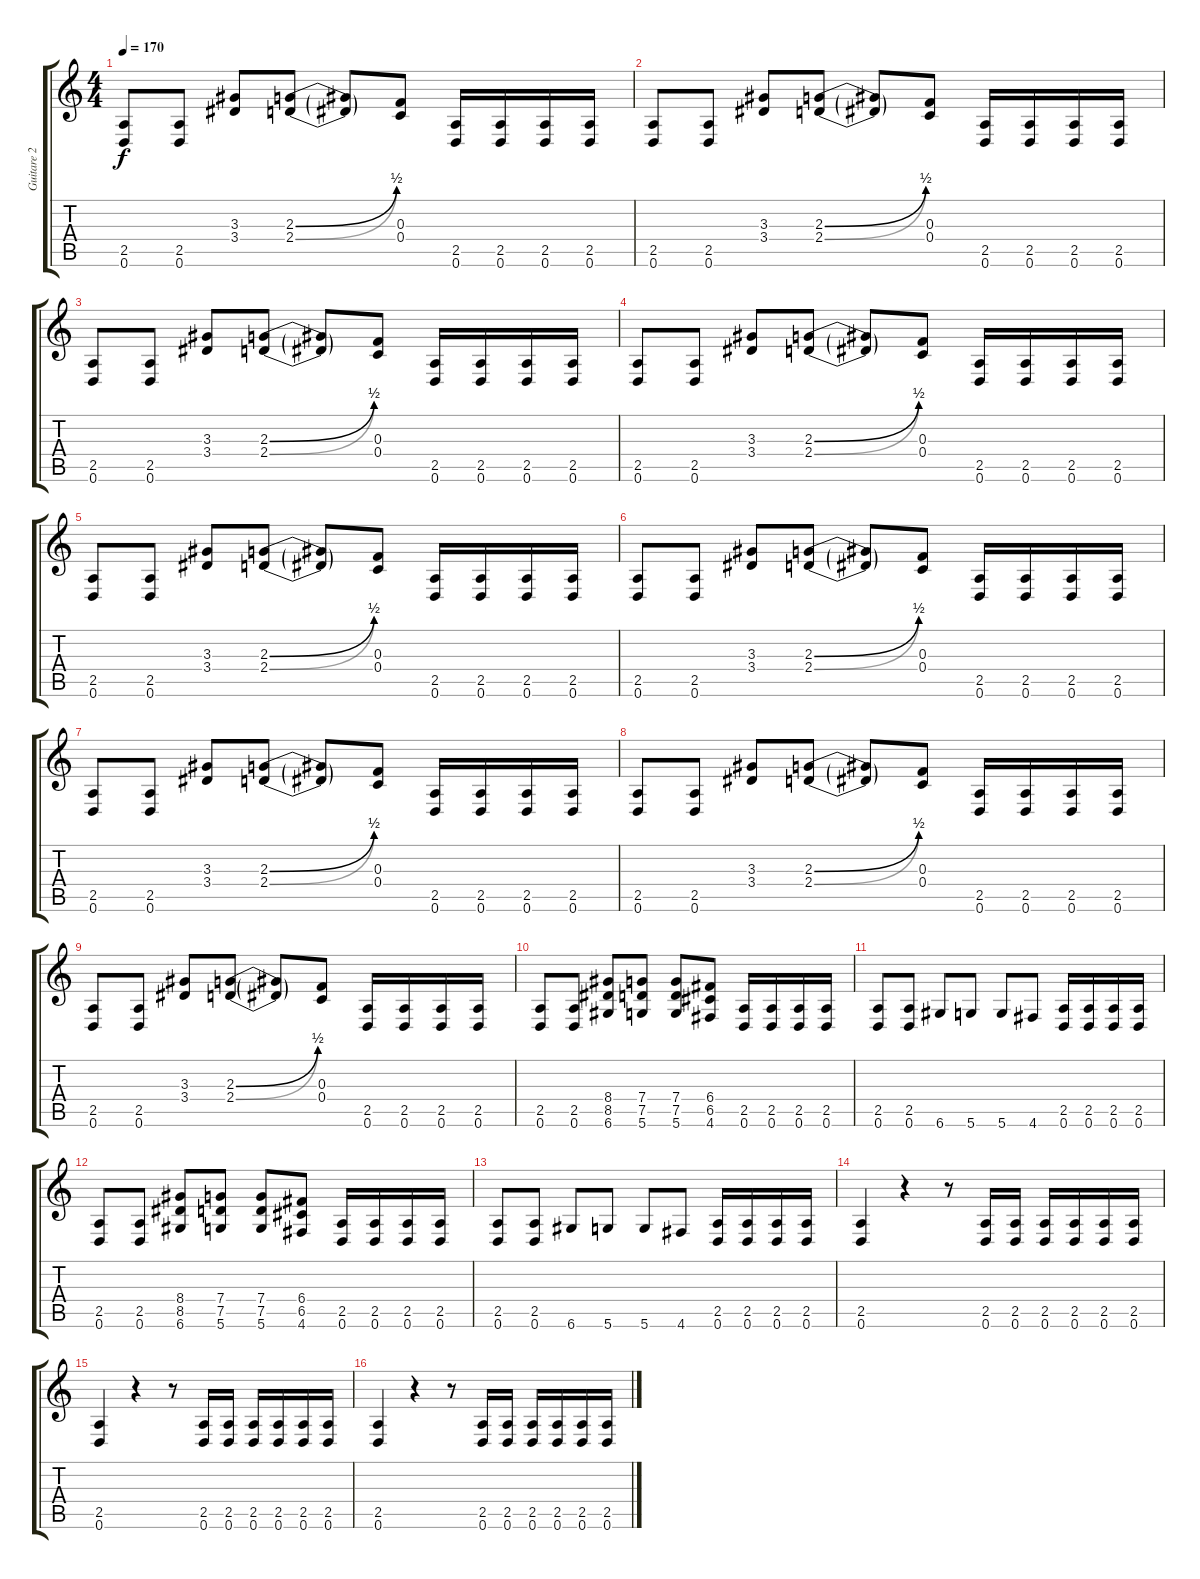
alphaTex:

\track ("Guitare 2" "Guitare 2") {instrument overdrivenguitar}
\staff {score tabs}
\tuning (D4 A3 F3 C3 G2 D2) {hide}
\ts (4 4)
\tempo 170
\clef g2
\ks c
(2.5 0.6).8{dy f} (2.5 0.6).8 (3.3 3.4).8 (2.3{be (bend 0 0 60 2)} 2.4{be (bend 0 0 60 2)}).8 (2.3{t} 2.4{t}).8 (0.3 0.4).8 (2.5 0.6).16 (2.5 0.6).16 (2.5 0.6).16 (2.5 0.6).16 |
(2.5 0.6).8 (2.5 0.6).8 (3.3 3.4).8 (2.3{be (bend 0 0 60 2)} 2.4{be (bend 0 0 60 2)}).8 (2.3{t} 2.4{t}).8 (0.3 0.4).8 (2.5 0.6).16 (2.5 0.6).16 (2.5 0.6).16 (2.5 0.6).16 |
(2.5 0.6).8 (2.5 0.6).8 (3.3 3.4).8 (2.3{be (bend 0 0 60 2)} 2.4{be (bend 0 0 60 2)}).8 (2.3{t} 2.4{t}).8 (0.3 0.4).8 (2.5 0.6).16 (2.5 0.6).16 (2.5 0.6).16 (2.5 0.6).16 |
(2.5 0.6).8 (2.5 0.6).8 (3.3 3.4).8 (2.3{be (bend 0 0 60 2)} 2.4{be (bend 0 0 60 2)}).8 (2.3{t} 2.4{t}).8 (0.3 0.4).8 (2.5 0.6).16 (2.5 0.6).16 (2.5 0.6).16 (2.5 0.6).16 |
(2.5 0.6).8 (2.5 0.6).8 (3.3 3.4).8 (2.3{be (bend 0 0 60 2)} 2.4{be (bend 0 0 60 2)}).8 (2.3{t} 2.4{t}).8 (0.3 0.4).8 (2.5 0.6).16 (2.5 0.6).16 (2.5 0.6).16 (2.5 0.6).16 |
(2.5 0.6).8 (2.5 0.6).8 (3.3 3.4).8 (2.3{be (bend 0 0 60 2)} 2.4{be (bend 0 0 60 2)}).8 (2.3{t} 2.4{t}).8 (0.3 0.4).8 (2.5 0.6).16 (2.5 0.6).16 (2.5 0.6).16 (2.5 0.6).16 |
(2.5 0.6).8 (2.5 0.6).8 (3.3 3.4).8 (2.3{be (bend 0 0 60 2)} 2.4{be (bend 0 0 60 2)}).8 (2.3{t} 2.4{t}).8 (0.3 0.4).8 (2.5 0.6).16 (2.5 0.6).16 (2.5 0.6).16 (2.5 0.6).16 |
(2.5 0.6).8 (2.5 0.6).8 (3.3 3.4).8 (2.3{be (bend 0 0 60 2)} 2.4{be (bend 0 0 60 2)}).8 (2.3{t} 2.4{t}).8 (0.3 0.4).8 (2.5 0.6).16 (2.5 0.6).16 (2.5 0.6).16 (2.5 0.6).16 |
(2.5 0.6).8 (2.5 0.6).8 (3.3 3.4).8 (2.3{be (bend 0 0 60 2)} 2.4{be (bend 0 0 60 2)}).8 (2.3{t} 2.4{t}).8 (0.3 0.4).8 (2.5 0.6).16 (2.5 0.6).16 (2.5 0.6).16 (2.5 0.6).16 |
(2.5 0.6).8 (2.5 0.6).8 (8.4 8.5 6.6).8 (7.4 7.5 5.6).8 (7.4 7.5 5.6).8 (6.4 6.5 4.6).8 (2.5 0.6).16 (2.5 0.6).16 (2.5 0.6).16 (2.5 0.6).16 |
(2.5 0.6).8 (2.5 0.6).8 6.6.8 5.6.8 5.6.8 4.6.8 (2.5 0.6).16 (2.5 0.6).16 (2.5 0.6).16 (2.5 0.6).16 |
(2.5 0.6).8 (2.5 0.6).8 (8.4 8.5 6.6).8 (7.4 7.5 5.6).8 (7.4 7.5 5.6).8 (6.4 6.5 4.6).8 (2.5 0.6).16 (2.5 0.6).16 (2.5 0.6).16 (2.5 0.6).16 |
(2.5 0.6).8 (2.5 0.6).8 6.6.8 5.6.8 5.6.8 4.6.8 (2.5 0.6).16 (2.5 0.6).16 (2.5 0.6).16 (2.5 0.6).16 |
(2.5 0.6).4 r.4 r.8 (2.5 0.6).16 (2.5 0.6).16 (2.5 0.6).16 (2.5 0.6).16 (2.5 0.6).16 (2.5 0.6).16 |
(2.5 0.6).4 r.4 r.8 (2.5 0.6).16 (2.5 0.6).16 (2.5 0.6).16 (2.5 0.6).16 (2.5 0.6).16 (2.5 0.6).16 |
(2.5 0.6).4 r.4 r.8 (2.5 0.6).16 (2.5 0.6).16 (2.5 0.6).16 (2.5 0.6).16 (2.5 0.6).16 (2.5 0.6).16
